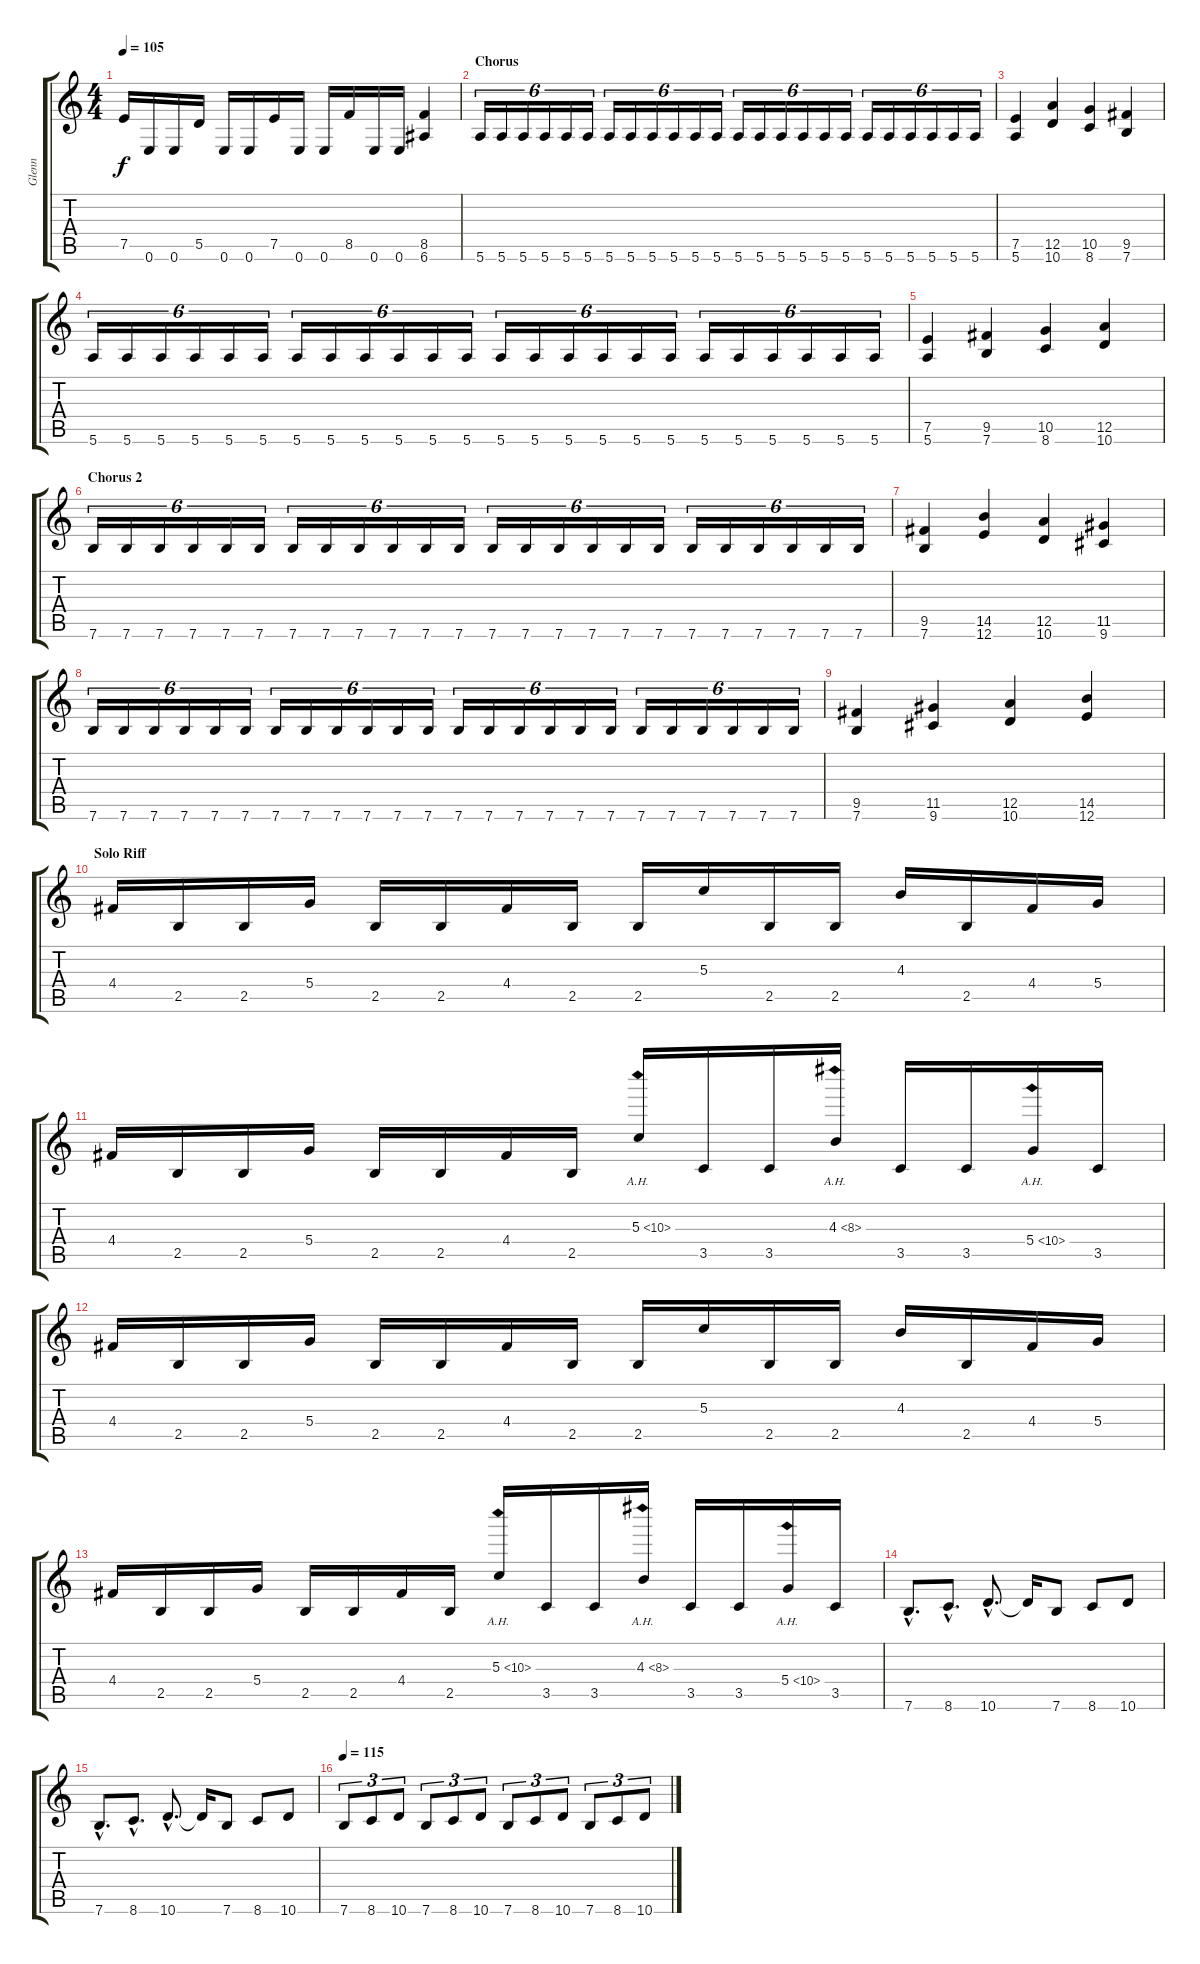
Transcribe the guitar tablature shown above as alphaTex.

\track ("Glenn" "Glenn") {instrument distortionguitar}
\staff {score tabs}
\tuning (E4 B3 G3 D3 A2 E2) {hide}
\ts (4 4)
\tempo 105
\clef g2
\ks c
7.5.16{dy f} 0.6.16 0.6.16 5.5.16 0.6.16 0.6.16 7.5.16 0.6.16 0.6.16 8.5.16 0.6.16 0.6.16 (8.5 6.6).4 |
\section ("" "Chorus")
5.6.16{tu (6 4)} 5.6.16{tu (6 4)} 5.6.16{tu (6 4)} 5.6.16{tu (6 4)} 5.6.16{tu (6 4)} 5.6.16{tu (6 4)} 5.6.16{tu (6 4)} 5.6.16{tu (6 4)} 5.6.16{tu (6 4)} 5.6.16{tu (6 4)} 5.6.16{tu (6 4)} 5.6.16{tu (6 4)} 5.6.16{tu (6 4)} 5.6.16{tu (6 4)} 5.6.16{tu (6 4)} 5.6.16{tu (6 4)} 5.6.16{tu (6 4)} 5.6.16{tu (6 4)} 5.6.16{tu (6 4)} 5.6.16{tu (6 4)} 5.6.16{tu (6 4)} 5.6.16{tu (6 4)} 5.6.16{tu (6 4)} 5.6.16{tu (6 4)} |
(7.5 5.6).4 (12.5 10.6).4 (10.5 8.6).4 (9.5 7.6).4 |
5.6.16{tu (6 4)} 5.6.16{tu (6 4)} 5.6.16{tu (6 4)} 5.6.16{tu (6 4)} 5.6.16{tu (6 4)} 5.6.16{tu (6 4)} 5.6.16{tu (6 4)} 5.6.16{tu (6 4)} 5.6.16{tu (6 4)} 5.6.16{tu (6 4)} 5.6.16{tu (6 4)} 5.6.16{tu (6 4)} 5.6.16{tu (6 4)} 5.6.16{tu (6 4)} 5.6.16{tu (6 4)} 5.6.16{tu (6 4)} 5.6.16{tu (6 4)} 5.6.16{tu (6 4)} 5.6.16{tu (6 4)} 5.6.16{tu (6 4)} 5.6.16{tu (6 4)} 5.6.16{tu (6 4)} 5.6.16{tu (6 4)} 5.6.16{tu (6 4)} |
(7.5 5.6).4 (9.5 7.6).4 (10.5 8.6).4 (12.5 10.6).4 |
\section ("" "Chorus 2")
7.6.16{tu (6 4)} 7.6.16{tu (6 4)} 7.6.16{tu (6 4)} 7.6.16{tu (6 4)} 7.6.16{tu (6 4)} 7.6.16{tu (6 4)} 7.6.16{tu (6 4)} 7.6.16{tu (6 4)} 7.6.16{tu (6 4)} 7.6.16{tu (6 4)} 7.6.16{tu (6 4)} 7.6.16{tu (6 4)} 7.6.16{tu (6 4)} 7.6.16{tu (6 4)} 7.6.16{tu (6 4)} 7.6.16{tu (6 4)} 7.6.16{tu (6 4)} 7.6.16{tu (6 4)} 7.6.16{tu (6 4)} 7.6.16{tu (6 4)} 7.6.16{tu (6 4)} 7.6.16{tu (6 4)} 7.6.16{tu (6 4)} 7.6.16{tu (6 4)} |
(9.5 7.6).4 (14.5 12.6).4 (12.5 10.6).4 (11.5 9.6).4 |
7.6.16{tu (6 4)} 7.6.16{tu (6 4)} 7.6.16{tu (6 4)} 7.6.16{tu (6 4)} 7.6.16{tu (6 4)} 7.6.16{tu (6 4)} 7.6.16{tu (6 4)} 7.6.16{tu (6 4)} 7.6.16{tu (6 4)} 7.6.16{tu (6 4)} 7.6.16{tu (6 4)} 7.6.16{tu (6 4)} 7.6.16{tu (6 4)} 7.6.16{tu (6 4)} 7.6.16{tu (6 4)} 7.6.16{tu (6 4)} 7.6.16{tu (6 4)} 7.6.16{tu (6 4)} 7.6.16{tu (6 4)} 7.6.16{tu (6 4)} 7.6.16{tu (6 4)} 7.6.16{tu (6 4)} 7.6.16{tu (6 4)} 7.6.16{tu (6 4)} |
(9.5 7.6).4 (11.5 9.6).4 (12.5 10.6).4 (14.5 12.6).4 |
\section ("" "Solo Riff")
4.4.16 2.5.16 2.5.16 5.4.16 2.5.16 2.5.16 4.4.16 2.5.16 2.5.16 5.3.16 2.5.16 2.5.16 4.3.16 2.5.16 4.4.16 5.4.16 |
4.4.16 2.5.16 2.5.16 5.4.16 2.5.16 2.5.16 4.4.16 2.5.16 5.3{ah 5}.16 3.5.16 3.5.16 4.3{ah 4}.16 3.5.16 3.5.16 5.4{ah 5}.16 3.5.16 |
4.4.16 2.5.16 2.5.16 5.4.16 2.5.16 2.5.16 4.4.16 2.5.16 2.5.16 5.3.16 2.5.16 2.5.16 4.3.16 2.5.16 4.4.16 5.4.16 |
4.4.16 2.5.16 2.5.16 5.4.16 2.5.16 2.5.16 4.4.16 2.5.16 5.3{ah 5}.16 3.5.16 3.5.16 4.3{ah 4}.16 3.5.16 3.5.16 5.4{ah 5}.16 3.5.16 |
7.6{hac}.8{d} 8.6{hac}.8{d} 10.6{hac}.8{d} 10.6{t}.16 7.6.8 8.6.8 10.6.8 |
7.6{hac}.8{d} 8.6{hac}.8{d} 10.6{hac}.8{d} 10.6{t}.16 7.6.8 8.6.8 10.6.8 |
\tempo 115
7.6.8{tu (3 2)} 8.6.8{tu (3 2)} 10.6.8{tu (3 2)} 7.6.8{tu (3 2)} 8.6.8{tu (3 2)} 10.6.8{tu (3 2)} 7.6.8{tu (3 2)} 8.6.8{tu (3 2)} 10.6.8{tu (3 2)} 7.6.8{tu (3 2)} 8.6.8{tu (3 2)} 10.6.8{tu (3 2)}
